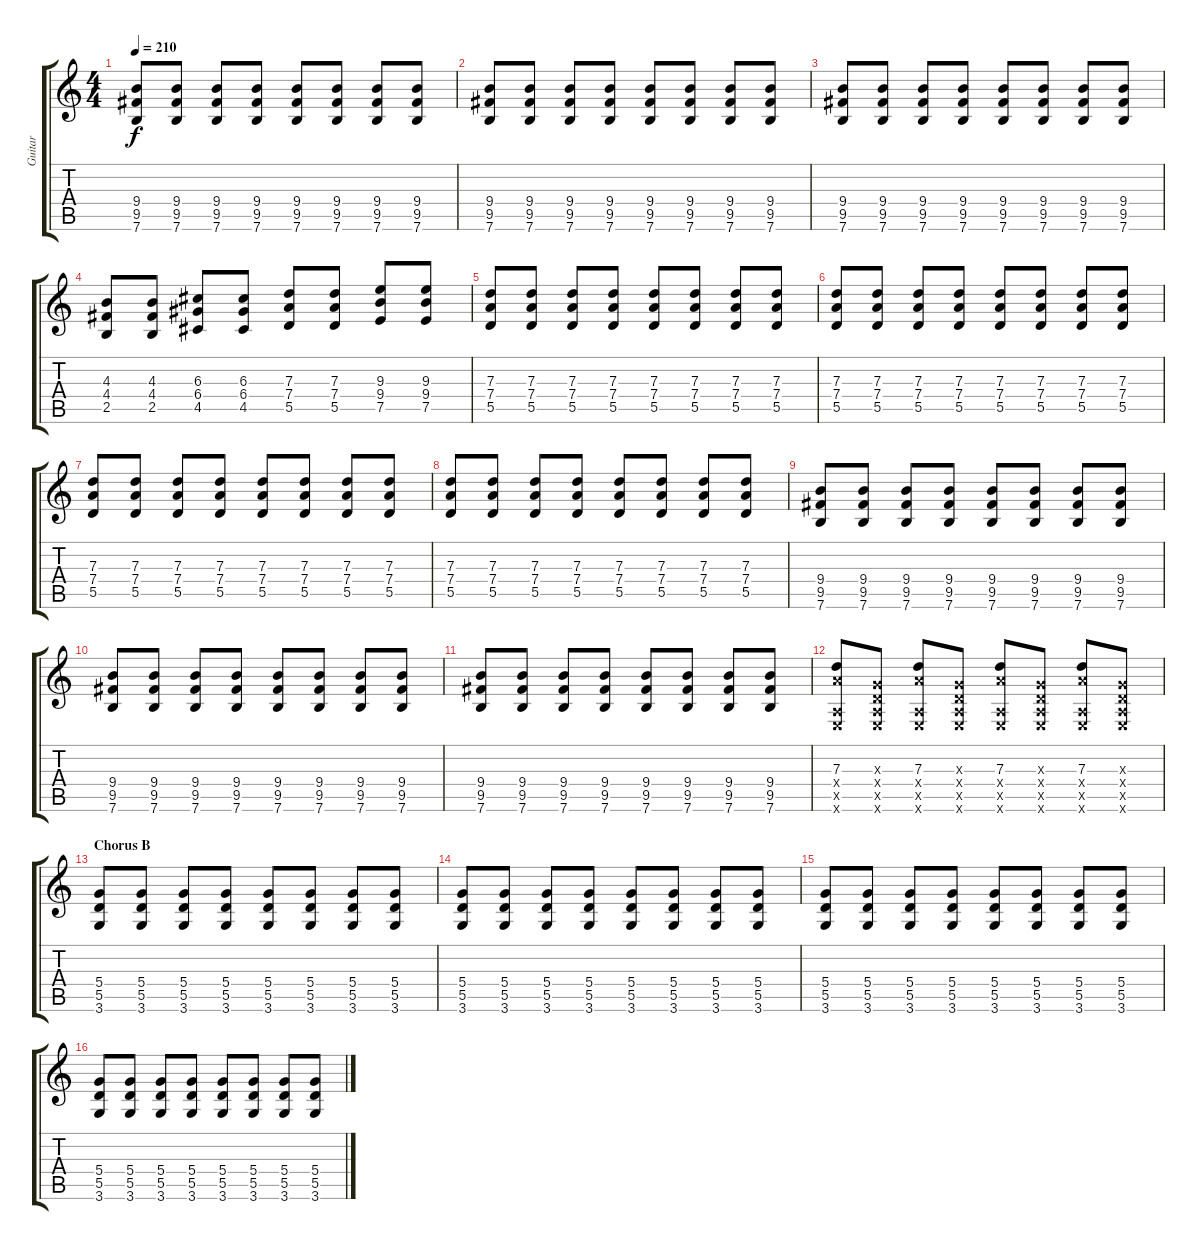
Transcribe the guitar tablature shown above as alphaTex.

\track ("Guitar" "Guitar") {instrument overdrivenguitar}
\staff {score tabs}
\tuning (E4 B3 G3 D3 A2 E2) {hide}
\ts (4 4)
\tempo 210
\clef g2
\ks c
(9.4 9.5 7.6).8{dy f} (9.4 9.5 7.6).8 (9.4 9.5 7.6).8 (9.4 9.5 7.6).8 (9.4 9.5 7.6).8 (9.4 9.5 7.6).8 (9.4 9.5 7.6).8 (9.4 9.5 7.6).8 |
(9.4 9.5 7.6).8 (9.4 9.5 7.6).8 (9.4 9.5 7.6).8 (9.4 9.5 7.6).8 (9.4 9.5 7.6).8 (9.4 9.5 7.6).8 (9.4 9.5 7.6).8 (9.4 9.5 7.6).8 |
(9.4 9.5 7.6).8 (9.4 9.5 7.6).8 (9.4 9.5 7.6).8 (9.4 9.5 7.6).8 (9.4 9.5 7.6).8 (9.4 9.5 7.6).8 (9.4 9.5 7.6).8 (9.4 9.5 7.6).8 |
(4.3 4.4 2.5).8 (4.3 4.4 2.5).8 (6.3 6.4 4.5).8 (6.3 6.4 4.5).8 (7.3 7.4 5.5).8 (7.3 7.4 5.5).8 (9.3 9.4 7.5).8 (9.3 9.4 7.5).8 |
(7.3 7.4 5.5).8 (7.3 7.4 5.5).8 (7.3 7.4 5.5).8 (7.3 7.4 5.5).8 (7.3 7.4 5.5).8 (7.3 7.4 5.5).8 (7.3 7.4 5.5).8 (7.3 7.4 5.5).8 |
(7.3 7.4 5.5).8 (7.3 7.4 5.5).8 (7.3 7.4 5.5).8 (7.3 7.4 5.5).8 (7.3 7.4 5.5).8 (7.3 7.4 5.5).8 (7.3 7.4 5.5).8 (7.3 7.4 5.5).8 |
(7.3 7.4 5.5).8 (7.3 7.4 5.5).8 (7.3 7.4 5.5).8 (7.3 7.4 5.5).8 (7.3 7.4 5.5).8 (7.3 7.4 5.5).8 (7.3 7.4 5.5).8 (7.3 7.4 5.5).8 |
(7.3 7.4 5.5).8 (7.3 7.4 5.5).8 (7.3 7.4 5.5).8 (7.3 7.4 5.5).8 (7.3 7.4 5.5).8 (7.3 7.4 5.5).8 (7.3 7.4 5.5).8 (7.3 7.4 5.5).8 |
(9.4 9.5 7.6).8 (9.4 9.5 7.6).8 (9.4 9.5 7.6).8 (9.4 9.5 7.6).8 (9.4 9.5 7.6).8 (9.4 9.5 7.6).8 (9.4 9.5 7.6).8 (9.4 9.5 7.6).8 |
(9.4 9.5 7.6).8 (9.4 9.5 7.6).8 (9.4 9.5 7.6).8 (9.4 9.5 7.6).8 (9.4 9.5 7.6).8 (9.4 9.5 7.6).8 (9.4 9.5 7.6).8 (9.4 9.5 7.6).8 |
(9.4 9.5 7.6).8 (9.4 9.5 7.6).8 (9.4 9.5 7.6).8 (9.4 9.5 7.6).8 (9.4 9.5 7.6).8 (9.4 9.5 7.6).8 (9.4 9.5 7.6).8 (9.4 9.5 7.6).8 |
(7.3 7.4{x} 0.5{x} 0.6{x}).8 (0.3{x} 0.4{x} 0.5{x} 0.6{x}).8 (7.3 7.4{x} 0.5{x} 0.6{x}).8 (0.3{x} 0.4{x} 0.5{x} 0.6{x}).8 (7.3 7.4{x} 0.5{x} 0.6{x}).8 (0.3{x} 0.4{x} 0.5{x} 0.6{x}).8 (7.3 7.4{x} 0.5{x} 0.6{x}).8 (0.3{x} 0.4{x} 0.5{x} 0.6{x}).8 |
\section ("" "Chorus B")
(5.4 5.5 3.6).8 (5.4 5.5 3.6).8 (5.4 5.5 3.6).8 (5.4 5.5 3.6).8 (5.4 5.5 3.6).8 (5.4 5.5 3.6).8 (5.4 5.5 3.6).8 (5.4 5.5 3.6).8 |
(5.4 5.5 3.6).8 (5.4 5.5 3.6).8 (5.4 5.5 3.6).8 (5.4 5.5 3.6).8 (5.4 5.5 3.6).8 (5.4 5.5 3.6).8 (5.4 5.5 3.6).8 (5.4 5.5 3.6).8 |
(5.4 5.5 3.6).8 (5.4 5.5 3.6).8 (5.4 5.5 3.6).8 (5.4 5.5 3.6).8 (5.4 5.5 3.6).8 (5.4 5.5 3.6).8 (5.4 5.5 3.6).8 (5.4 5.5 3.6).8 |
(5.4 5.5 3.6).8 (5.4 5.5 3.6).8 (5.4 5.5 3.6).8 (5.4 5.5 3.6).8 (5.4 5.5 3.6).8 (5.4 5.5 3.6).8 (5.4 5.5 3.6).8 (5.4 5.5 3.6).8
